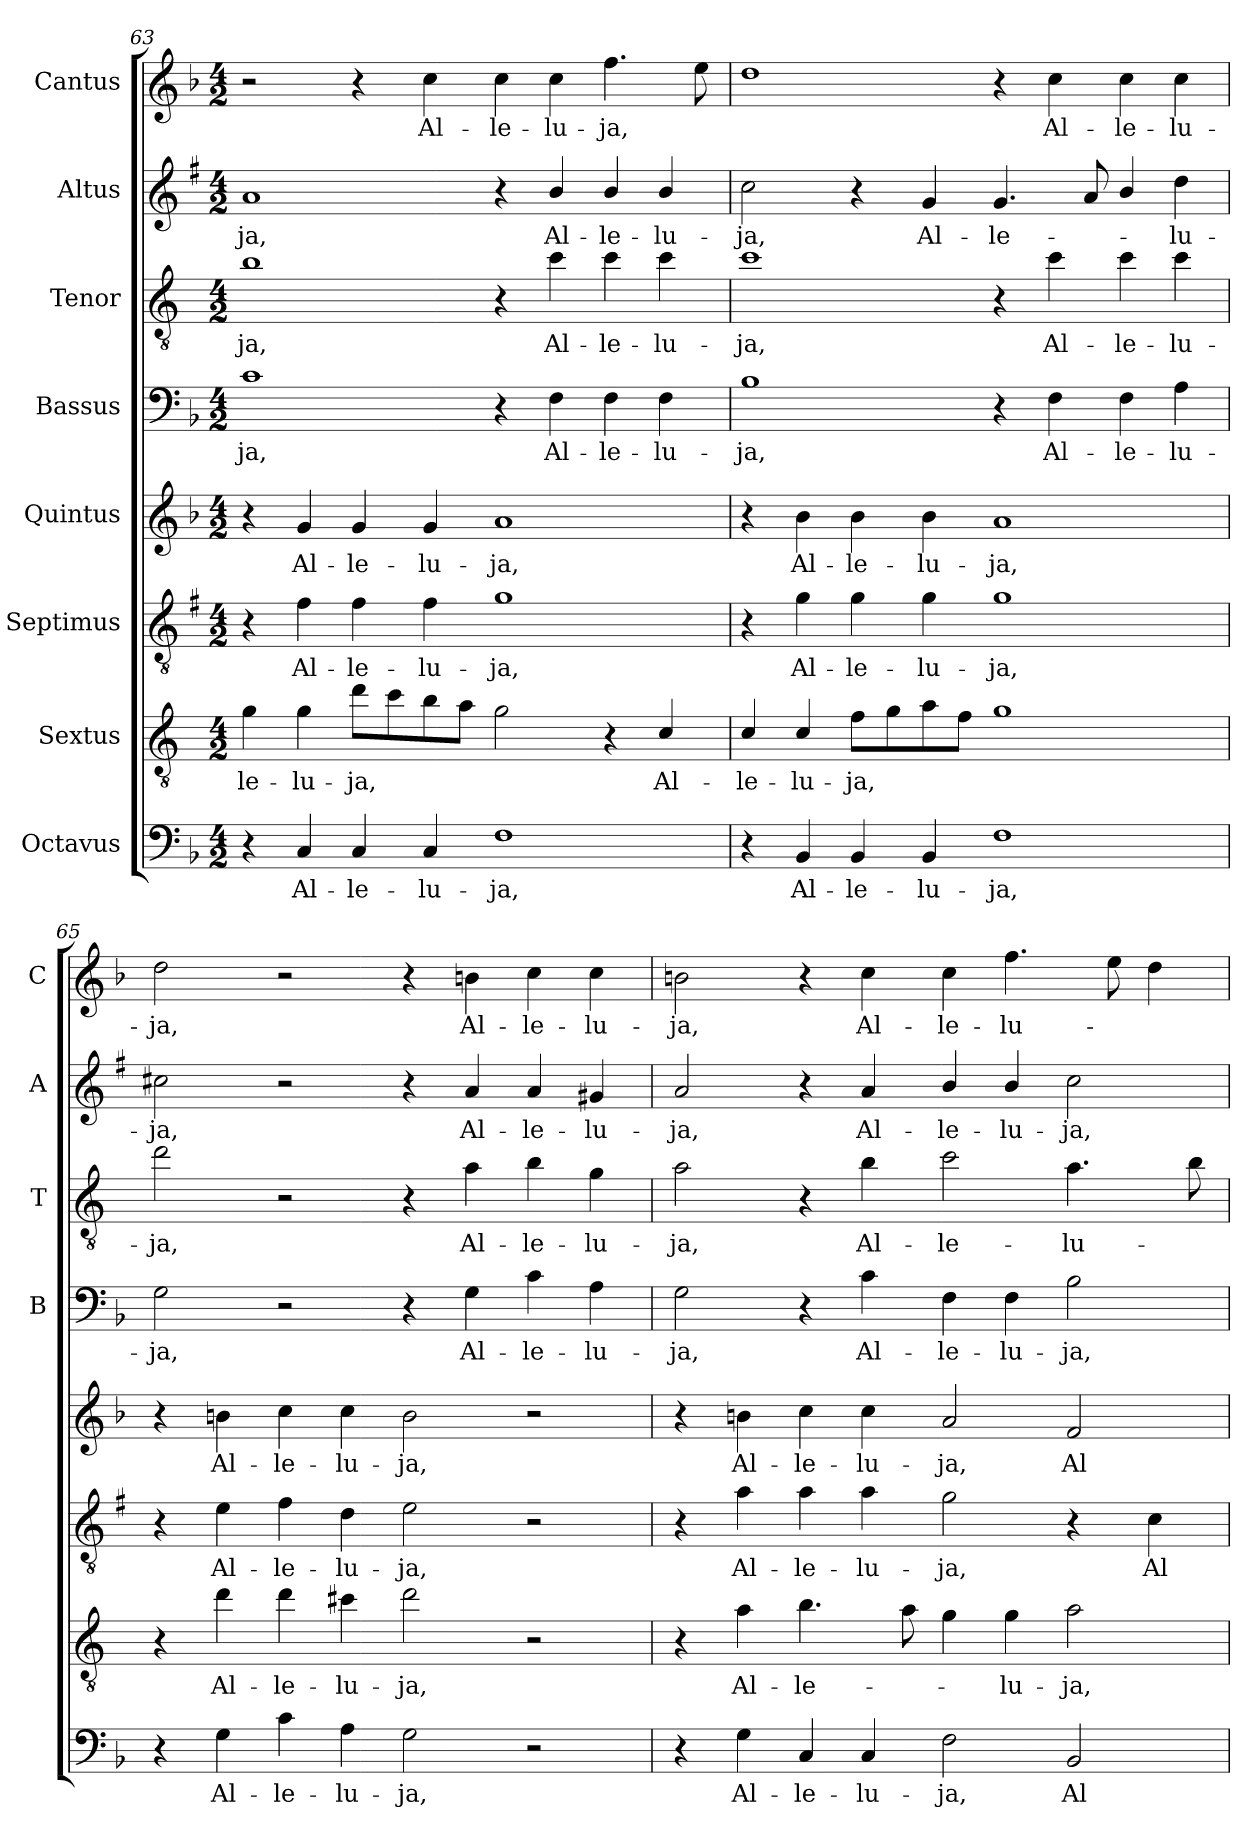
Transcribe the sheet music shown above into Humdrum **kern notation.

**kern	**text	**kern	**text	**kern	**text	**kern	**text	**kern	**text	**kern	**text	**kern	**text	**kern	**text
*part8	*part8	*part7	*part7	*part6	*part6	*part5	*part5	*part4	*part4	*part3	*part3	*part2	*part2	*part1	*part1
*staff8	*staff8	*staff7	*staff7	*staff6	*staff6	*staff5	*staff5	*staff4	*staff4	*staff3	*staff3	*staff2	*staff2	*staff1	*staff1
*I"Octavus	*	*I"Sextus	*	*I"Septimus	*	*I"Quintus	*	*I"Bassus	*	*I"Tenor	*	*I"Altus	*	*I"Cantus	*
*	*	*	*	*	*	*	*	*I'B	*	*I'T	*	*I'A	*	*I'C	*
*clefF4	*	*clefGv2	*	*clefGv2	*	*clefG2	*	*clefF4	*	*clefGv2	*	*clefG2	*	*clefG2	*
*	*	*ITrd4c7	*	*ITrd1c2	*	*	*	*	*	*ITrd4c7	*	*ITrd1c2	*	*	*
*k[b-]	*	*k[b-]	*	*k[b-]	*	*k[b-]	*	*k[b-]	*	*k[b-]	*	*k[b-]	*	*k[b-]	*
*F:	*	*F:	*	*F:	*	*F:	*	*F:	*	*F:	*	*F:	*	*F:	*
*M4/2	*	*M4/2	*	*M4/2	*	*M4/2	*	*M4/2	*	*M4/2	*	*M4/2	*	*M4/2	*
=63	=63	=63	=63	=63	=63	=63	=63	=63	=63	=63	=63	=63	=63	=63	=63
!	!	!	!LO:LY:b	!	!	!	!	!	!LO:LY:b	!	!LO:LY:b	!	!LO:LY:b	!	!
4r	.	4c\	-le-	4r	.	4r	.	1c	-ja,	1e	-ja,	1g	-ja,	2r	.
!	!LO:LY:b	!	!LO:LY:b	!	!LO:LY:b	!	!LO:LY:b	!	!	!	!	!	!	!	!
4C/	Al-	4c\	-lu-	4e\	Al-	4g/	Al-	.	.	.	.	.	.	.	.
!	!LO:LY:b	!	!LO:LY:b	!	!LO:LY:b	!	!LO:LY:b	!	!	!	!	!	!	!	!
4C/	-le-	8g\L	-ja,	4e\	-le-	4g/	-le-	.	.	.	.	.	.	4r	.
.	.	8f\	.	.	.	.	.	.	.	.	.	.	.	.	.
!	!LO:LY:b	!	!	!	!LO:LY:b	!	!LO:LY:b	!	!	!	!	!	!	!	!LO:LY:b
4C/	-lu-	8e\	.	4e\	-lu-	4g/	-lu-	.	.	.	.	.	.	4cc\	Al-
.	.	8d\J	.	.	.	.	.	.	.	.	.	.	.	.	.
!	!LO:LY:b	!	!	!	!LO:LY:b	!	!LO:LY:b	!	!	!	!	!	!	!	!LO:LY:b
1F	-ja,	2c\	.	1f	-ja,	1a	-ja,	4r	.	4r	.	4r	.	4cc\	-le-
!	!	!	!	!	!	!	!	!	!LO:LY:b	!	!LO:LY:b	!	!LO:LY:b	!	!LO:LY:b
.	.	.	.	.	.	.	.	4F\	Al-	4f\	Al-	4a/	Al-	4cc\	-lu-
!	!	!	!	!	!	!	!	!	!LO:LY:b	!	!LO:LY:b	!	!LO:LY:b	!	!LO:LY:b
.	.	4r	.	.	.	.	.	4F\	-le-	4f\	-le-	4a/	-le-	4.ff\	-ja,
!	!	!	!LO:LY:b	!	!	!	!	!	!LO:LY:b	!	!LO:LY:b	!	!LO:LY:b	!	!
.	.	4F/	Al-	.	.	.	.	4F\	-lu-	4f\	-lu-	4a/	-lu-	.	.
.	.	.	.	.	.	.	.	.	.	.	.	.	.	8ee\	.
!!LO:LB:g=z
=64	=64	=64	=64	=64	=64	=64	=64	=64	=64	=64	=64	=64	=64	=64	=64
!	!	!	!LO:LY:b	!	!	!	!	!	!LO:LY:b	!	!LO:LY:b	!	!LO:LY:b	!	!
4r	.	4F/	-le-	4r	.	4r	.	1B-	-ja,	1f	-ja,	2b-\	-ja,	1dd	.
!	!LO:LY:b	!	!LO:LY:b	!	!LO:LY:b	!	!LO:LY:b	!	!	!	!	!	!	!	!
4BB-/	Al-	4F/	-lu-	4f\	Al-	4b-\	Al-	.	.	.	.	.	.	.	.
!	!LO:LY:b	!	!LO:LY:b	!	!LO:LY:b	!	!LO:LY:b	!	!	!	!	!	!	!	!
4BB-/	-le-	8B-\L	-ja,	4f\	-le-	4b-\	-le-	.	.	.	.	4r	.	.	.
.	.	8c\	.	.	.	.	.	.	.	.	.	.	.	.	.
!	!LO:LY:b	!	!	!	!LO:LY:b	!	!LO:LY:b	!	!	!	!	!	!LO:LY:b	!	!
4BB-/	-lu-	8d\	.	4f\	-lu-	4b-\	-lu-	.	.	.	.	4f/	Al-	.	.
.	.	8B-\J	.	.	.	.	.	.	.	.	.	.	.	.	.
!	!LO:LY:b	!	!	!	!LO:LY:b	!	!LO:LY:b	!	!	!	!	!	!LO:LY:b	!	!
1F	-ja,	1c	.	1f	-ja,	1a	-ja,	4r	.	4r	.	4.f/	-le-	4r	.
!	!	!	!	!	!	!	!	!	!LO:LY:b	!	!LO:LY:b	!	!	!	!LO:LY:b
.	.	.	.	.	.	.	.	4F\	Al-	4f\	Al-	.	.	4cc\	Al-
.	.	.	.	.	.	.	.	.	.	.	.	8g/	.	.	.
!	!	!	!	!	!	!	!	!	!LO:LY:b	!	!LO:LY:b	!	!	!	!LO:LY:b
.	.	.	.	.	.	.	.	4F\	-le-	4f\	-le-	4a/	.	4cc\	-le-
!	!	!	!	!	!	!	!	!	!LO:LY:b	!	!LO:LY:b	!	!LO:LY:b	!	!LO:LY:b
.	.	.	.	.	.	.	.	4A\	-lu-	4f\	-lu-	4cc\	-lu-	4cc\	-lu-
=65	=65	=65	=65	=65	=65	=65	=65	=65	=65	=65	=65	=65	=65	=65	=65
!	!	!	!	!	!	!	!	!	!LO:LY:b	!	!LO:LY:b	!	!LO:LY:b	!	!LO:LY:b
4r	.	4r	.	4r	.	4r	.	2G\	-ja,	2g\	-ja,	2bn\	-ja,	2dd\	-ja,
!	!LO:LY:b	!	!LO:LY:b	!	!LO:LY:b	!	!LO:LY:b	!	!	!	!	!	!	!	!
4G\	Al-	4g\	Al-	4d\	Al-	4bn\	Al-	.	.	.	.	.	.	.	.
!	!LO:LY:b	!	!LO:LY:b	!	!LO:LY:b	!	!LO:LY:b	!	!	!	!	!	!	!	!
4c\	-le-	4g\	-le-	4e\	-le-	4cc\	-le-	2r	.	2r	.	2r	.	2r	.
!	!LO:LY:b	!	!LO:LY:b	!	!LO:LY:b	!	!LO:LY:b	!	!	!	!	!	!	!	!
4A\	-lu-	4f#X\	-lu-	4c\	-lu-	4cc\	-lu-	.	.	.	.	.	.	.	.
!	!LO:LY:b	!	!LO:LY:b	!	!LO:LY:b	!	!LO:LY:b	!	!	!	!	!	!	!	!
2G\	-ja,	2g\	-ja,	2d\	-ja,	2b\	-ja,	4r	.	4r	.	4r	.	4r	.
!	!	!	!	!	!	!	!	!	!LO:LY:b	!	!LO:LY:b	!	!LO:LY:b	!	!LO:LY:b
.	.	.	.	.	.	.	.	4G\	Al-	4d\	Al-	4g/	Al-	4bn\	Al-
!	!	!	!	!	!	!	!	!	!LO:LY:b	!	!LO:LY:b	!	!LO:LY:b	!	!LO:LY:b
2r	.	2r	.	2r	.	2r	.	4c\	-le-	4e\	-le-	4g/	-le-	4cc\	-le-
!	!	!	!	!	!	!	!	!	!LO:LY:b	!	!LO:LY:b	!	!LO:LY:b	!	!LO:LY:b
.	.	.	.	.	.	.	.	4A\	-lu-	4c\	-lu-	4f#X/	-lu-	4cc\	-lu-
=66	=66	=66	=66	=66	=66	=66	=66	=66	=66	=66	=66	=66	=66	=66	=66
!	!	!	!	!	!	!	!	!	!LO:LY:b	!	!LO:LY:b	!	!LO:LY:b	!	!LO:LY:b
4r	.	4r	.	4r	.	4r	.	2G\	-ja,	2d\	-ja,	2g/	-ja,	2bn\	-ja,
!	!LO:LY:b	!	!LO:LY:b	!	!LO:LY:b	!	!LO:LY:b	!	!	!	!	!	!	!	!
4G\	Al-	4d\	Al-	4g\	Al-	4bn\	Al-	.	.	.	.	.	.	.	.
!	!LO:LY:b	!	!LO:LY:b	!	!LO:LY:b	!	!LO:LY:b	!	!	!	!	!	!	!	!
4C/	-le-	4.e\	-le-	4g\	-le-	4cc\	-le-	4r	.	4r	.	4r	.	4r	.
!	!LO:LY:b	!	!	!	!LO:LY:b	!	!LO:LY:b	!	!LO:LY:b	!	!LO:LY:b	!	!LO:LY:b	!	!LO:LY:b
4C/	-lu-	.	.	4g\	-lu-	4cc\	-lu-	4c\	Al-	4e\	Al-	4g/	Al-	4cc\	Al-
.	.	8d\	.	.	.	.	.	.	.	.	.	.	.	.	.
!	!LO:LY:b	!	!	!	!LO:LY:b	!	!LO:LY:b	!	!LO:LY:b	!	!LO:LY:b	!	!LO:LY:b	!	!LO:LY:b
2F\	-ja,	4c\	.	2f\	-ja,	2a/	-ja,	4F\	-le-	2f\	-le-	4a/	-le-	4cc\	-le-
!	!	!	!LO:LY:b	!	!	!	!	!	!LO:LY:b	!	!	!	!LO:LY:b	!	!LO:LY:b
.	.	4c\	-lu-	.	.	.	.	4F\	-lu-	.	.	4a/	-lu-	4.ff\	-lu-
!	!LO:LY:b	!	!LO:LY:b	!	!	!	!LO:LY:b	!	!LO:LY:b	!	!LO:LY:b	!	!LO:LY:b	!	!
2BB-/	Al-	2d\	-ja,	4r	.	2f/	Al-	2B-\	-ja,	4.d\	-lu-	2b-\	-ja,	.	.
.	.	.	.	.	.	.	.	.	.	.	.	.	.	8ee\	.
!	!	!	!	!	!LO:LY:b	!	!	!	!	!	!	!	!	!	!
.	.	.	.	4B-\	Al-	.	.	.	.	.	.	.	.	4dd\	.
.	.	.	.	.	.	.	.	.	.	8e\	.	.	.	.	.
=	=	=	=	=	=	=	=	=	=	=	=	=	=	=	=
*-	*-	*-	*-	*-	*-	*-	*-	*-	*-	*-	*-	*-	*-	*-	*-
